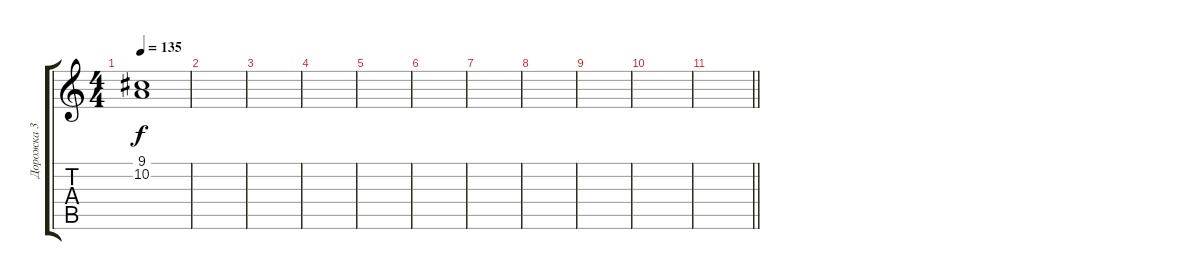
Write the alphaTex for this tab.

\track ("Дорожка 3" "Дорожка 3") {instrument pad1newage}
\staff {score tabs}
\tuning (E4 B3 G3 D3 A2 E2) {hide}
\ts (4 4)
\tempo 135
\clef g2
\ks c
(9.1 10.2).1{dy f} |
|
|
|
|
|
|
|
|
|
\barLineRight lightlight
